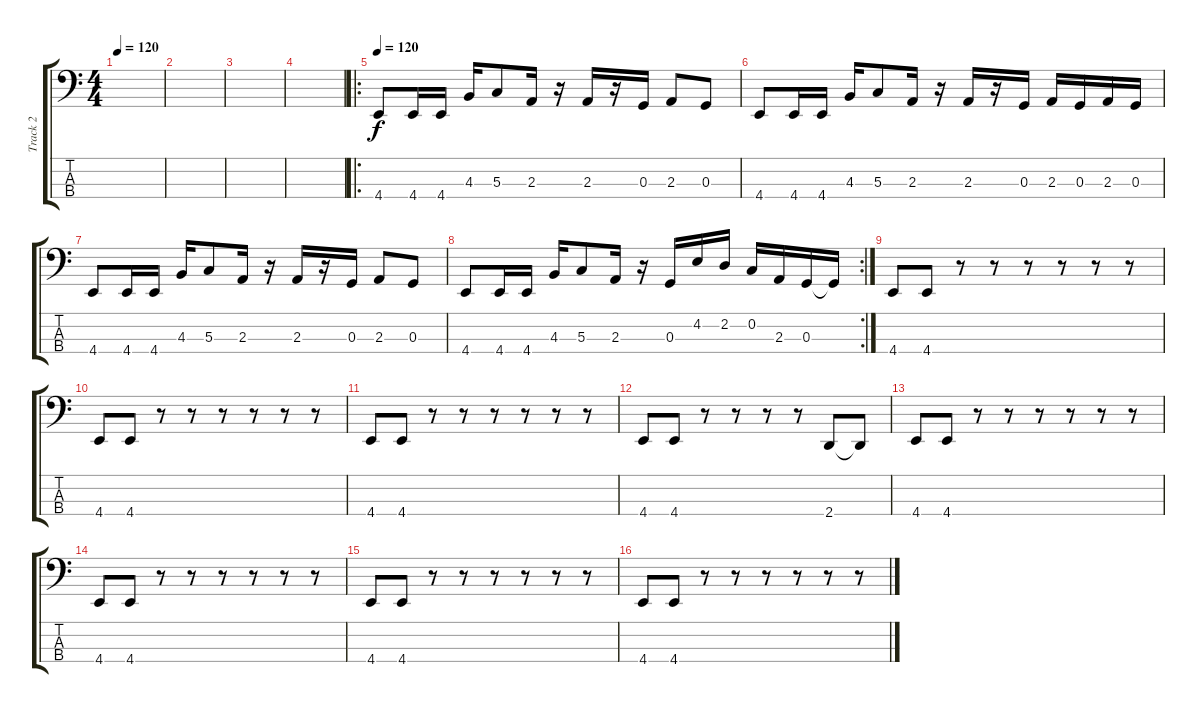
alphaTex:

\track ("Track 2" "Track 2") {instrument fretlessbass}
\staff {score tabs}
\tuning (F2 C2 G1 C1) {hide}
\ts (4 4)
\tempo 120
\clef f4
\ks c
|
|
|
|
\ro
\tempo 120
4.4.8 4.4.16 4.4.16 4.3.16 5.3.8 2.3.16 r.16 2.3.16 r.16 0.3.16 2.3.8 0.3.8 |
4.4.8 4.4.16 4.4.16 4.3.16 5.3.8 2.3.16 r.16 2.3.16 r.16 0.3.16 2.3.16 0.3.16 2.3.16 0.3.16 |
4.4.8 4.4.16 4.4.16 4.3.16 5.3.8 2.3.16 r.16 2.3.16 r.16 0.3.16 2.3.8 0.3.8 |
\rc 2
4.4.8 4.4.16 4.4.16 4.3.16 5.3.8 2.3.16 r.16 0.3.16 4.2.16 2.2.16 0.2.16 2.3.16 0.3.16 0.3{t}.16 |
4.4.8 4.4.8 r.8 r.8 r.8 r.8 r.8 r.8 |
4.4.8 4.4.8 r.8 r.8 r.8 r.8 r.8 r.8 |
4.4.8 4.4.8 r.8 r.8 r.8 r.8 r.8 r.8 |
4.4.8 4.4.8 r.8 r.8 r.8 r.8 2.4.8 2.4{t}.8 |
4.4.8 4.4.8 r.8 r.8 r.8 r.8 r.8 r.8 |
4.4.8 4.4.8 r.8 r.8 r.8 r.8 r.8 r.8 |
4.4.8 4.4.8 r.8 r.8 r.8 r.8 r.8 r.8 |
4.4.8 4.4.8 r.8 r.8 r.8 r.8 r.8 r.8
